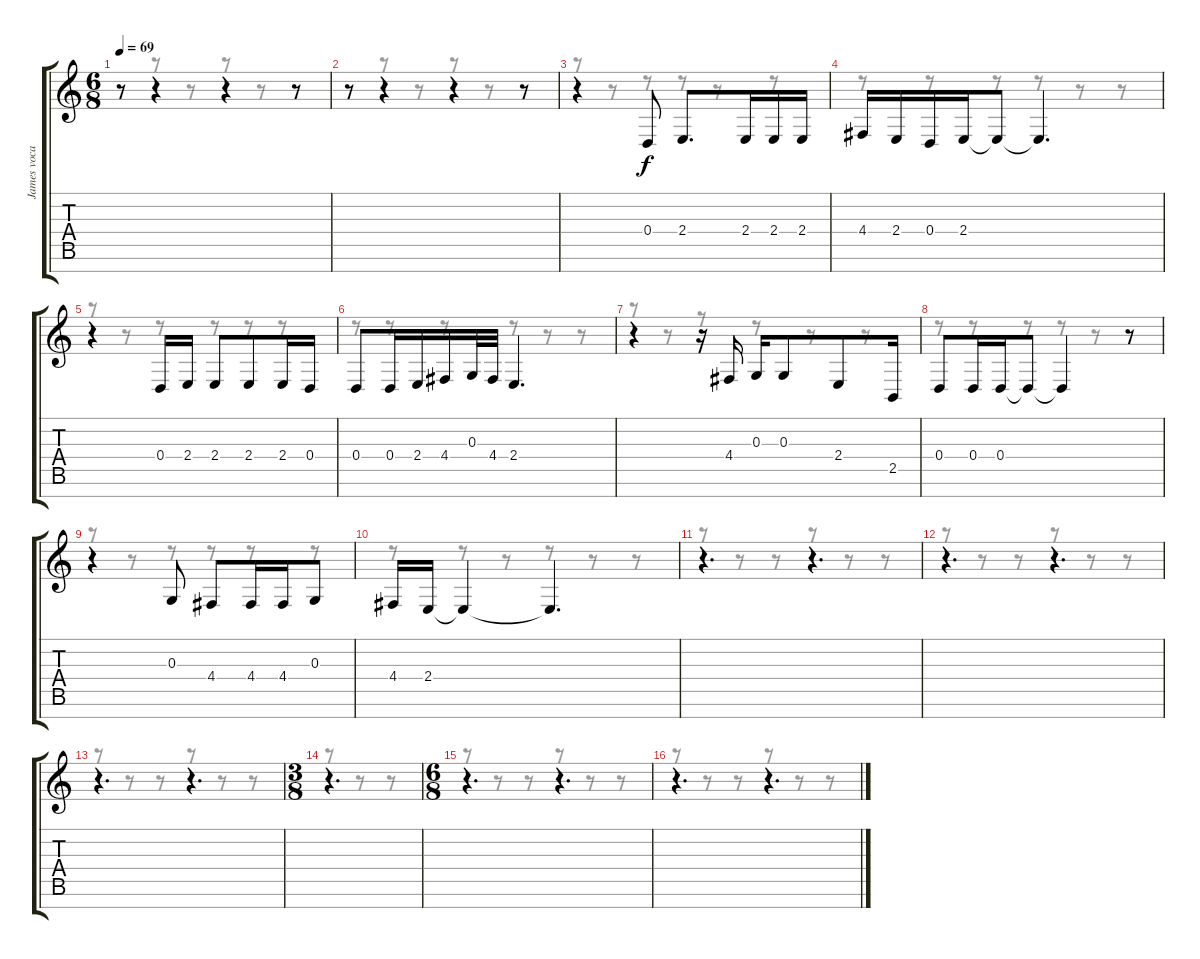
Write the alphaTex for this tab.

\track ("James vocals" "James voca") {instrument trumpet}
\staff {score tabs}
\tuning (E4 B3 G3 D3 A2 E2 B1) {hide}
\voice
\ts (6 8)
\tempo 69
\clef g2
\ks c
r.8{dy f} r.4 r.4 r.8 |
r.8 r.4 r.4 r.8 |
r.4 0.4.8 2.4.8{d} 2.4.16 2.4.16 2.4.16 |
4.4.16 2.4.16 0.4.16 2.4.16 2.4{t}.8 2.4{t}.4{d} |
r.4 0.4.16 2.4.16 2.4.8 2.4.8 2.4.16 0.4.16 |
0.4.8 0.4.16 2.4.16 4.4.16 0.3.32 4.4.32 2.4.4{d} |
r.4 r.16 4.4.16 0.3.16 0.3.8 2.4.8 2.5.16 |
0.4.8 0.4.16 0.4.16 0.4{t}.8 0.4{t}.4 r.8 |
r.4 0.3.8 4.4.8 4.4.16 4.4.16 0.3.8 |
4.4.16 2.4.16 2.4{t}.4 2.4{t}.4{d} |
r.4{d} r.4{d} |
r.4{d} r.4{d} |
r.4{d} r.4{d} |
\ts (3 8)
r.4{d} |
\ts (6 8)
r.4{d} r.4{d} |
r.4{d} r.4{d}
\voice
\clef g2
\ottava regular
\simile none
\ks c
r.8{dy f} r.8 r.8 r.8 r.8 r.8 |
r.8 r.8 r.8 r.8 r.8 r.8 |
r.8 r.8 r.8 r.8 r.8 r.8 |
r.8 r.8 r.8 r.8 r.8 r.8 |
r.8 r.8 r.8 r.8 r.8 r.8 |
r.8 r.8 r.8 r.8 r.8 r.8 |
r.8 r.8 r.8 r.8 r.8 r.8 |
r.8 r.8 r.8 r.8 r.8 r.8 |
r.8 r.8 r.8 r.8 r.8 r.8 |
r.8 r.8 r.8 r.8 r.8 r.8 |
r.8 r.8 r.8 r.8 r.8 r.8 |
r.8 r.8 r.8 r.8 r.8 r.8 |
r.8 r.8 r.8 r.8 r.8 r.8 |
r.8 r.8 r.8 |
r.8 r.8 r.8 r.8 r.8 r.8 |
r.8 r.8 r.8 r.8 r.8 r.8
